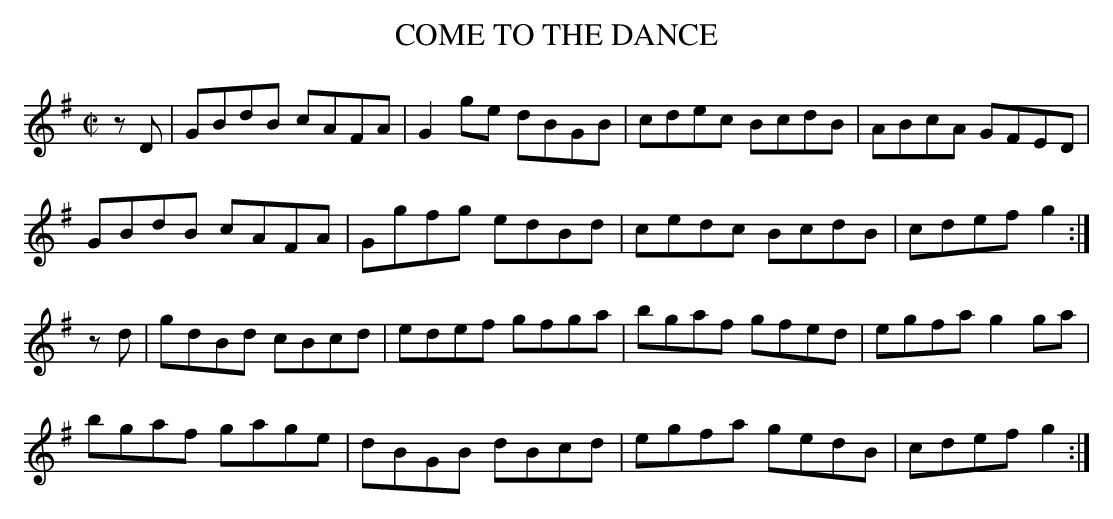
X:1
T:COME TO THE DANCE
M:C|
L:1/8
K:G
zD|GBdB cAFA|G2ge dBGB|cdec BcdB|ABcA GFED|
GBdB cAFA|Ggfg edBd|cedc BcdB|cdef g2 :|
zd|gdBd cBcd|edef gfga|bgaf gfed|egfa g2ga|
bgaf gage|dBGB dBcd|egfa gedB|cdef g2 :|
